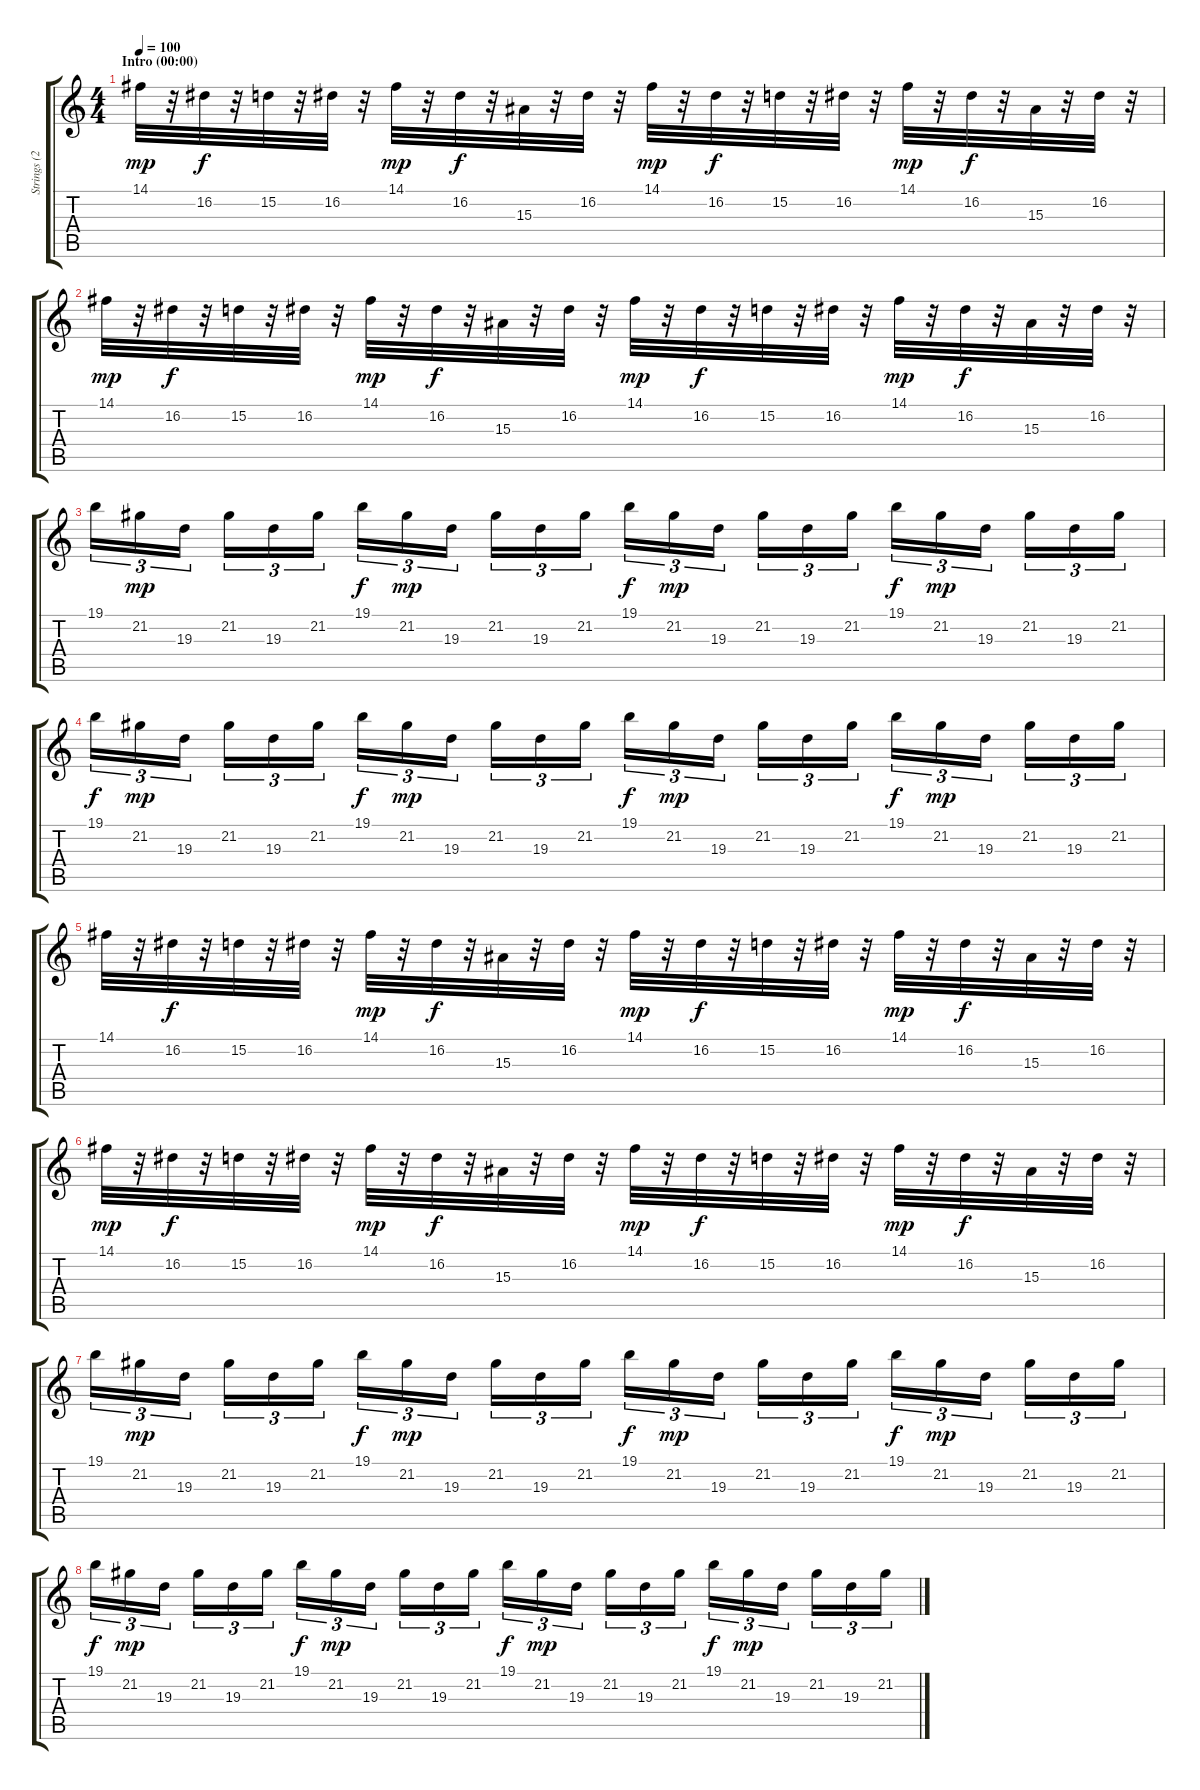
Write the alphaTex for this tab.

\track ("Strings (2)" "Strings (2") {instrument tremolostrings}
\staff {score tabs}
\tuning (E4 B3 G3 D3 A2 E2) {hide}
\ts (4 4)
\section ("" "Intro (00:00)")
\tempo 100
\clef g2
\ks c
14.1.32{dy mp instrument tremolostrings} r.32 16.2.32{dy f} r.32 15.2.32 r.32 16.2.32 r.32 14.1.32{dy mp} r.32 16.2.32{dy f} r.32 15.3.32 r.32 16.2.32 r.32 14.1.32{dy mp} r.32 16.2.32{dy f} r.32 15.2.32 r.32 16.2.32 r.32 14.1.32{dy mp} r.32 16.2.32{dy f} r.32 15.3.32 r.32 16.2.32 r.32 |
14.1.32{dy mp} r.32 16.2.32{dy f} r.32 15.2.32 r.32 16.2.32 r.32 14.1.32{dy mp} r.32 16.2.32{dy f} r.32 15.3.32 r.32 16.2.32 r.32 14.1.32{dy mp} r.32 16.2.32{dy f} r.32 15.2.32 r.32 16.2.32 r.32 14.1.32{dy mp} r.32 16.2.32{dy f} r.32 15.3.32 r.32 16.2.32 r.32 |
19.1.16{tu (3 2)} 21.2.16{tu (3 2) dy mp} 19.3.16{tu (3 2)} 21.2.16{tu (3 2)} 19.3.16{tu (3 2)} 21.2.16{tu (3 2)} 19.1.16{tu (3 2) dy f} 21.2.16{tu (3 2) dy mp} 19.3.16{tu (3 2)} 21.2.16{tu (3 2)} 19.3.16{tu (3 2)} 21.2.16{tu (3 2)} 19.1.16{tu (3 2) dy f} 21.2.16{tu (3 2) dy mp} 19.3.16{tu (3 2)} 21.2.16{tu (3 2)} 19.3.16{tu (3 2)} 21.2.16{tu (3 2)} 19.1.16{tu (3 2) dy f} 21.2.16{tu (3 2) dy mp} 19.3.16{tu (3 2)} 21.2.16{tu (3 2)} 19.3.16{tu (3 2)} 21.2.16{tu (3 2)} |
19.1.16{tu (3 2) dy f} 21.2.16{tu (3 2) dy mp} 19.3.16{tu (3 2)} 21.2.16{tu (3 2)} 19.3.16{tu (3 2)} 21.2.16{tu (3 2)} 19.1.16{tu (3 2) dy f} 21.2.16{tu (3 2) dy mp} 19.3.16{tu (3 2)} 21.2.16{tu (3 2)} 19.3.16{tu (3 2)} 21.2.16{tu (3 2)} 19.1.16{tu (3 2) dy f} 21.2.16{tu (3 2) dy mp} 19.3.16{tu (3 2)} 21.2.16{tu (3 2)} 19.3.16{tu (3 2)} 21.2.16{tu (3 2)} 19.1.16{tu (3 2) dy f} 21.2.16{tu (3 2) dy mp} 19.3.16{tu (3 2)} 21.2.16{tu (3 2)} 19.3.16{tu (3 2)} 21.2.16{tu (3 2)} |
14.1.32 r.32 16.2.32{dy f} r.32 15.2.32 r.32 16.2.32 r.32 14.1.32{dy mp} r.32 16.2.32{dy f} r.32 15.3.32 r.32 16.2.32 r.32 14.1.32{dy mp} r.32 16.2.32{dy f} r.32 15.2.32 r.32 16.2.32 r.32 14.1.32{dy mp} r.32 16.2.32{dy f} r.32 15.3.32 r.32 16.2.32 r.32 |
14.1.32{dy mp} r.32 16.2.32{dy f} r.32 15.2.32 r.32 16.2.32 r.32 14.1.32{dy mp} r.32 16.2.32{dy f} r.32 15.3.32 r.32 16.2.32 r.32 14.1.32{dy mp} r.32 16.2.32{dy f} r.32 15.2.32 r.32 16.2.32 r.32 14.1.32{dy mp} r.32 16.2.32{dy f} r.32 15.3.32 r.32 16.2.32 r.32 |
19.1.16{tu (3 2)} 21.2.16{tu (3 2) dy mp} 19.3.16{tu (3 2)} 21.2.16{tu (3 2)} 19.3.16{tu (3 2)} 21.2.16{tu (3 2)} 19.1.16{tu (3 2) dy f} 21.2.16{tu (3 2) dy mp} 19.3.16{tu (3 2)} 21.2.16{tu (3 2)} 19.3.16{tu (3 2)} 21.2.16{tu (3 2)} 19.1.16{tu (3 2) dy f} 21.2.16{tu (3 2) dy mp} 19.3.16{tu (3 2)} 21.2.16{tu (3 2)} 19.3.16{tu (3 2)} 21.2.16{tu (3 2)} 19.1.16{tu (3 2) dy f} 21.2.16{tu (3 2) dy mp} 19.3.16{tu (3 2)} 21.2.16{tu (3 2)} 19.3.16{tu (3 2)} 21.2.16{tu (3 2)} |
19.1.16{tu (3 2) dy f} 21.2.16{tu (3 2) dy mp} 19.3.16{tu (3 2)} 21.2.16{tu (3 2)} 19.3.16{tu (3 2)} 21.2.16{tu (3 2)} 19.1.16{tu (3 2) dy f} 21.2.16{tu (3 2) dy mp} 19.3.16{tu (3 2)} 21.2.16{tu (3 2)} 19.3.16{tu (3 2)} 21.2.16{tu (3 2)} 19.1.16{tu (3 2) dy f} 21.2.16{tu (3 2) dy mp} 19.3.16{tu (3 2)} 21.2.16{tu (3 2)} 19.3.16{tu (3 2)} 21.2.16{tu (3 2)} 19.1.16{tu (3 2) dy f} 21.2.16{tu (3 2) dy mp} 19.3.16{tu (3 2)} 21.2.16{tu (3 2)} 19.3.16{tu (3 2)} 21.2.16{tu (3 2)}
